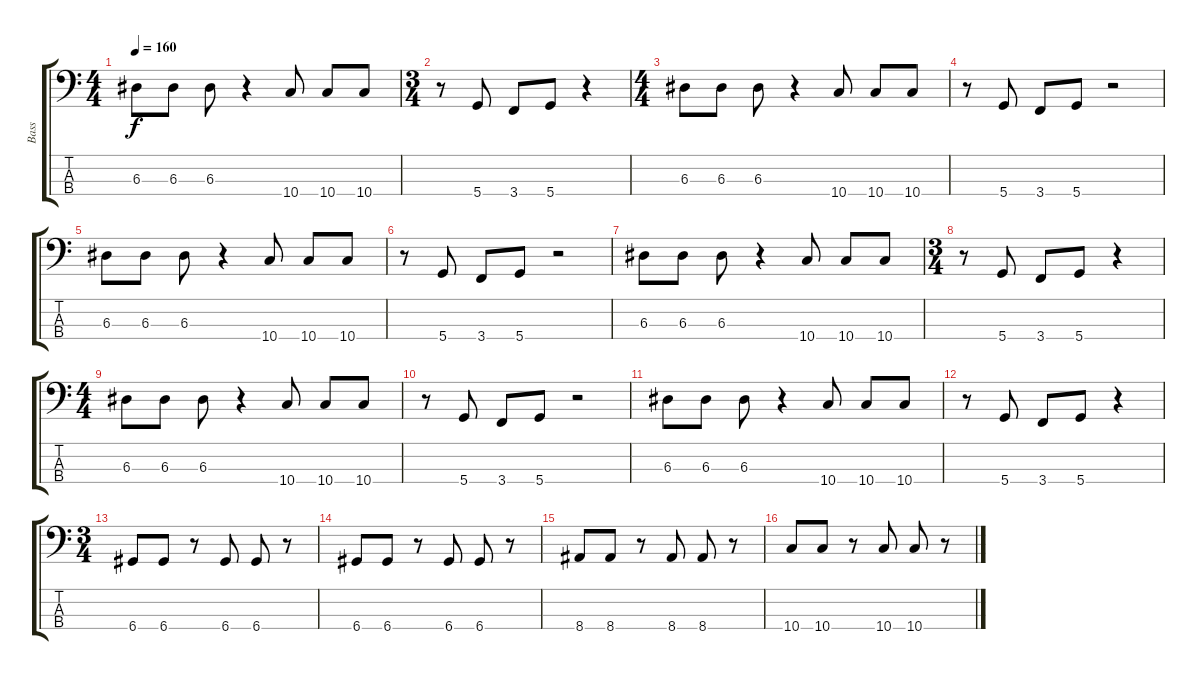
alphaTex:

\track ("Bass" "Bass") {instrument electricbassfinger}
\staff {score tabs}
\tuning (G2 D2 A1 D1) {hide}
\ts (4 4)
\tempo 160
\clef f4
\ks c
6.3.8{dy f} 6.3.8 6.3.8 r.4 10.4.8 10.4.8 10.4.8 |
\ts (3 4)
r.8 5.4.8 3.4.8 5.4.8 r.4 |
\ts (4 4)
6.3.8 6.3.8 6.3.8 r.4 10.4.8 10.4.8 10.4.8 |
r.8 5.4.8 3.4.8 5.4.8 r.2 |
6.3.8 6.3.8 6.3.8 r.4 10.4.8 10.4.8 10.4.8 |
r.8 5.4.8 3.4.8 5.4.8 r.2 |
6.3.8 6.3.8 6.3.8 r.4 10.4.8 10.4.8 10.4.8 |
\ts (3 4)
r.8 5.4.8 3.4.8 5.4.8 r.4 |
\ts (4 4)
6.3.8 6.3.8 6.3.8 r.4 10.4.8 10.4.8 10.4.8 |
r.8 5.4.8 3.4.8 5.4.8 r.2 |
6.3.8 6.3.8 6.3.8 r.4 10.4.8 10.4.8 10.4.8 |
r.8 5.4.8 3.4.8 5.4.8 r.4 |
\ts (3 4)
6.4.8 6.4.8 r.8 6.4.8 6.4.8 r.8 |
6.4.8 6.4.8 r.8 6.4.8 6.4.8 r.8 |
8.4.8 8.4.8 r.8 8.4.8 8.4.8 r.8 |
10.4.8 10.4.8 r.8 10.4.8 10.4.8 r.8
